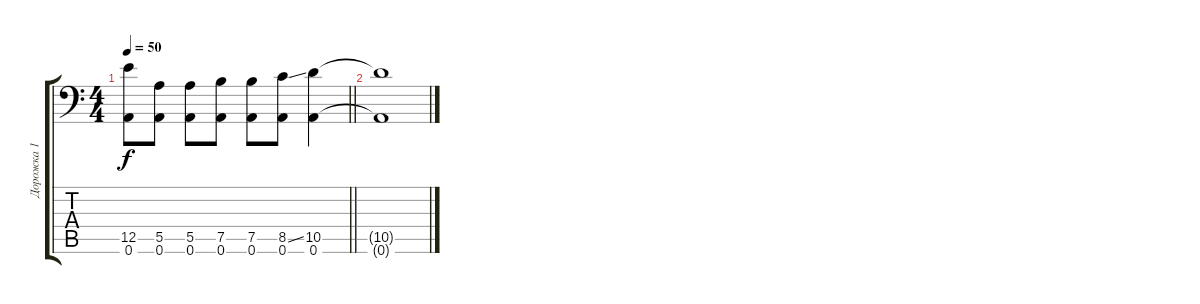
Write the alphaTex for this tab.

\track ("Дорожка 1" "Дорожка 1") {instrument overdrivenguitar}
\staff {score tabs}
\tuning (B3 Gb3 D3 A2 E2 A1) {hide}
\ts (4 4)
\tempo 50
\clef f4
\barLineRight lightlight
\ks c
(12.5 0.6).8{dy f} (5.5 0.6).8 (5.5 0.6).8 (7.5 0.6).8 (7.5 0.6).8 (8.5{ss} 0.6).8 (10.5 0.6).4 |
(10.5{t} 0.6{t}).1
